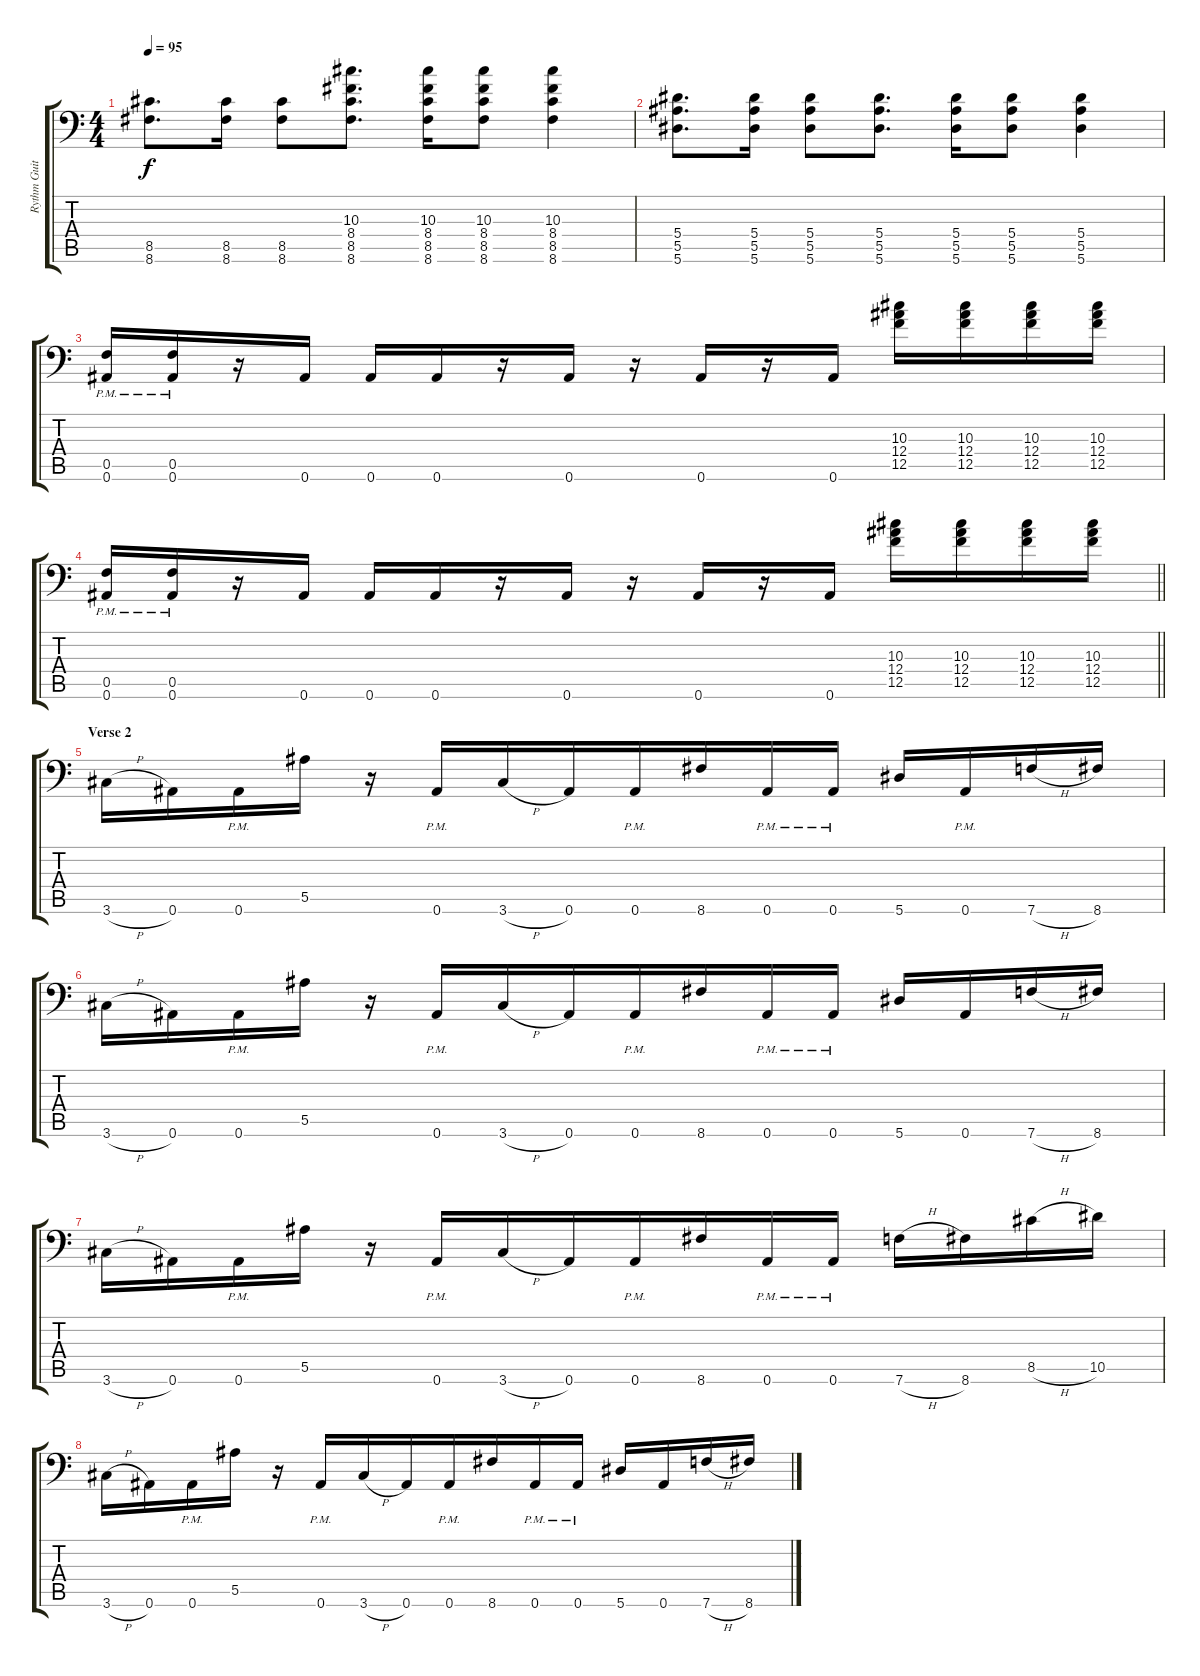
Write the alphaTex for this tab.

\track ("Rythm Guitar 2" "Rythm Guit") {instrument distortionguitar}
\staff {score tabs}
\tuning (C4 G3 Eb3 Bb2 F2 Bb1) {hide}
\ts (4 4)
\tempo 95
\clef f4
\ks c
(8.5 8.6).8{d dy f} (8.5 8.6).16 (8.5 8.6).8 (10.3 8.4 8.5 8.6).8{d} (10.3 8.4 8.5 8.6).16 (10.3 8.4 8.5 8.6).8 (10.3 8.4 8.5 8.6).4 |
(5.4 5.5 5.6).8{d} (5.4 5.5 5.6).16 (5.4 5.5 5.6).8 (5.4 5.5 5.6).8{d} (5.4 5.5 5.6).16 (5.4 5.5 5.6).8 (5.4 5.5 5.6).4 |
(0.5{pm} 0.6{pm}).16{beam merge} (0.5{pm} 0.6{pm}).16 r.16 0.6.16 0.6.16{beam merge} 0.6.16{beam merge} r.16 0.6.16 r.16 0.6.16{beam merge} r.16 0.6.16 (10.3 12.4 12.5).16{beam merge} (10.3 12.4 12.5).16 (10.3 12.4 12.5).16 (10.3 12.4 12.5).16 |
\barLineRight lightlight
(0.5{pm} 0.6{pm}).16{beam merge} (0.5{pm} 0.6{pm}).16 r.16 0.6.16 0.6.16{beam merge} 0.6.16{beam merge} r.16 0.6.16 r.16 0.6.16{beam merge} r.16 0.6.16 (10.3 12.4 12.5).16{beam merge} (10.3 12.4 12.5).16 (10.3 12.4 12.5).16 (10.3 12.4 12.5).16 |
\section ("" "Verse 2")
3.6{h}.16 0.6.16{beam merge} 0.6{pm}.16 5.5.16 r.16 0.6{pm}.16 3.6{h}.16 0.6.16{beam merge} 0.6{pm}.16{beam merge} 8.6.16 0.6{pm}.16 0.6{pm}.16 5.6.16 0.6{pm}.16 7.6{h}.16{beam merge} 8.6.16 |
3.6{h}.16 0.6.16{beam merge} 0.6{pm}.16 5.5.16 r.16 0.6{pm}.16 3.6{h}.16 0.6.16{beam merge} 0.6{pm}.16{beam merge} 8.6.16 0.6{pm}.16 0.6{pm}.16 5.6.16 0.6.16 7.6{h}.16{beam merge} 8.6.16 |
3.6{h}.16 0.6.16{beam merge} 0.6{pm}.16 5.5.16 r.16 0.6{pm}.16 3.6{h}.16 0.6.16{beam merge} 0.6{pm}.16{beam merge} 8.6.16 0.6{pm}.16 0.6{pm}.16 7.6{h}.16 8.6.16 8.5{h}.16{beam merge} 10.5.16 |
3.6{h}.16 0.6.16{beam merge} 0.6{pm}.16 5.5.16 r.16 0.6{pm}.16 3.6{h}.16 0.6.16{beam merge} 0.6{pm}.16{beam merge} 8.6.16 0.6{pm}.16 0.6{pm}.16 5.6.16 0.6.16 7.6{h}.16{beam merge} 8.6.16
